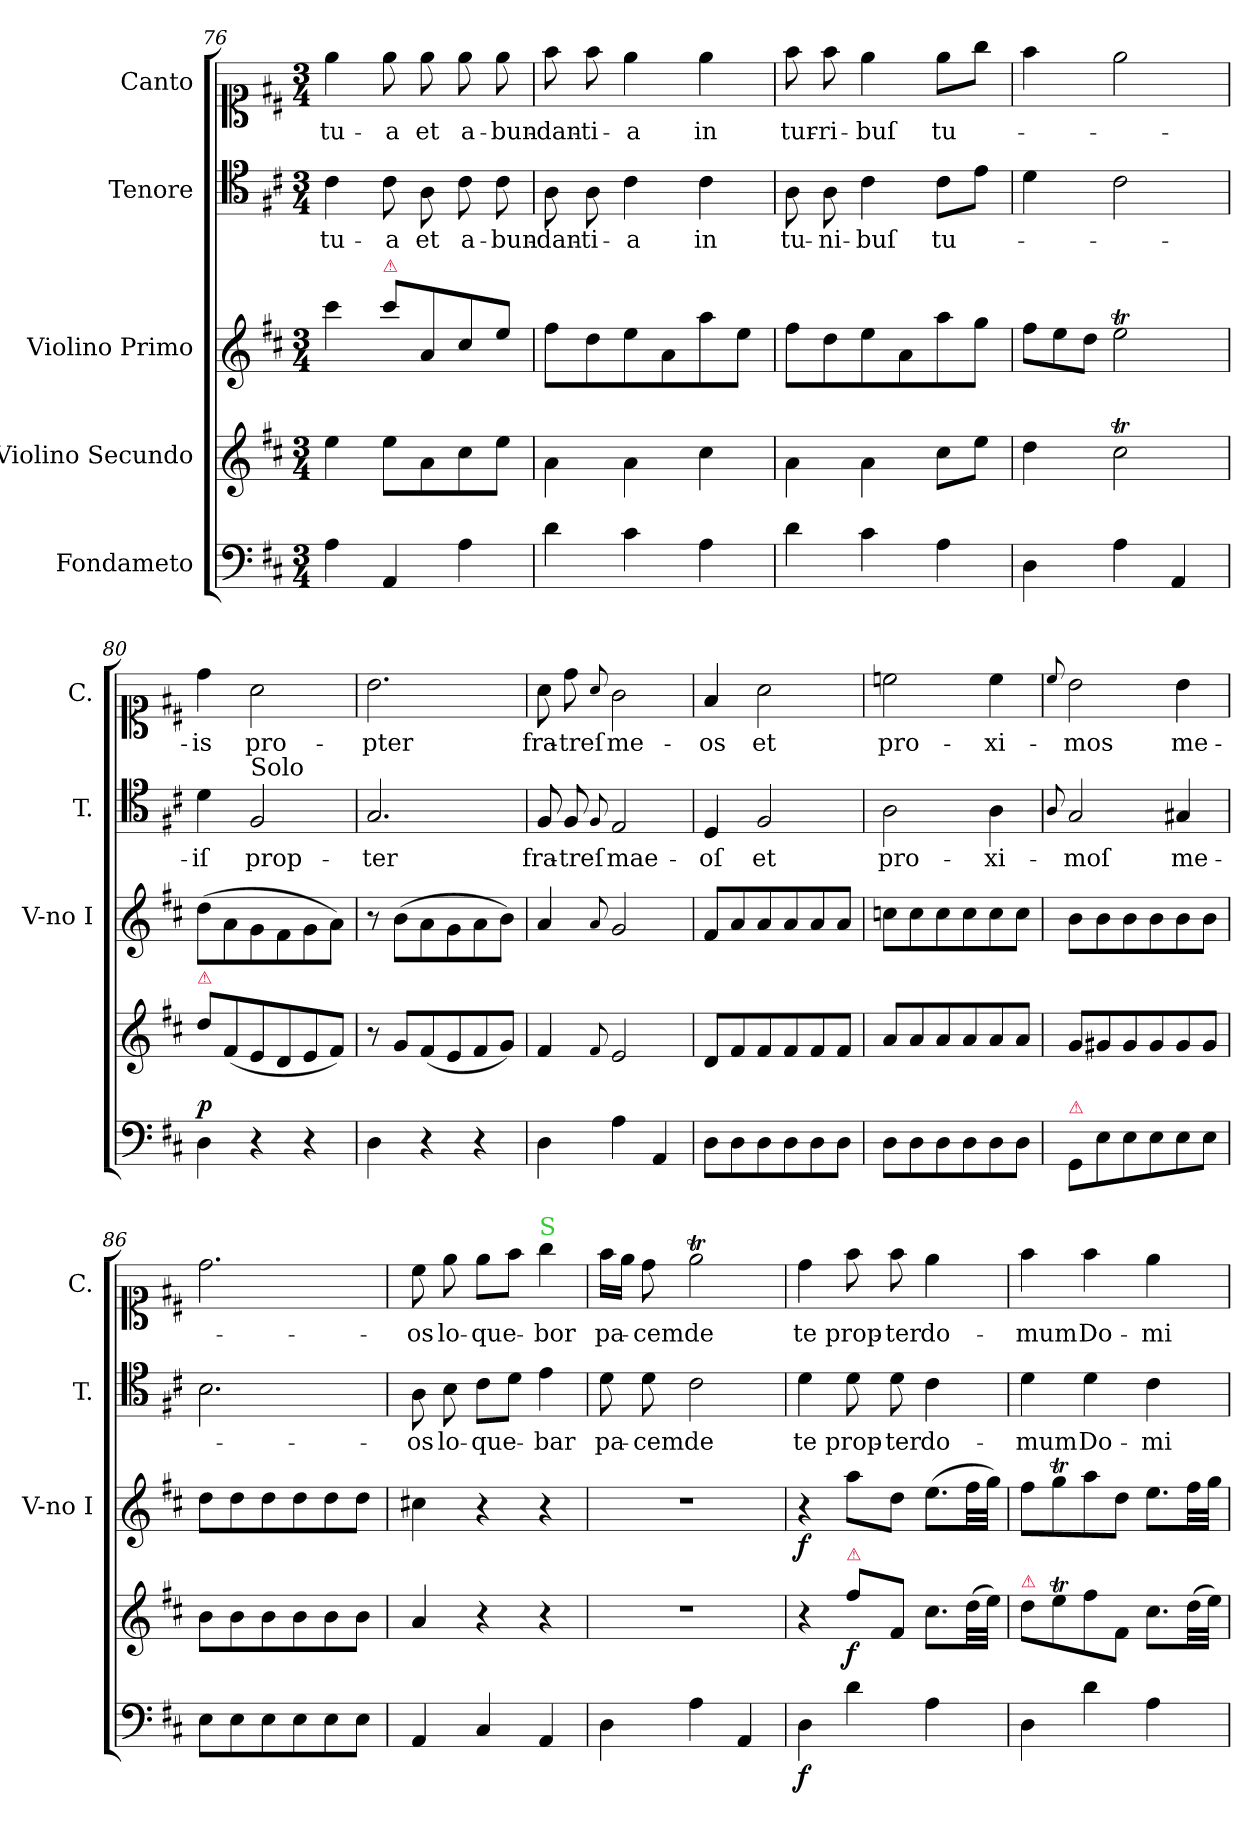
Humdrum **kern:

**kern	**dynam	**kern	**dynam	**kern	**dynam	**kern	**text	**kern	**text
*part5	*part5	*part4	*part4	*part3	*part3	*part2	*part2	*part1	*part1
*staff5	*staff5	*staff4	*staff4	*staff3	*staff3	*staff2	*staff2	*staff1	*staff1
*I"Fondameto	*	*I"Violino Secundo	*	*I"Violino Primo	*	*I"Tenore	*	*I"Canto	*
*	*	*	*	*I'V-no I	*	*I'T.	*	*I'C.	*
*clefF4	*	*clefG2	*	*clefG2	*	*clefC4	*	*clefC1	*
*k[f#c#]	*	*k[f#c#]	*	*k[f#c#]	*	*k[f#c#]	*	*k[f#c#]	*
*D:	*	*D:	*	*D:	*	*D:	*	*D:	*
*M3/4	*	*M3/4	*	*M3/4	*	*M3/4	*	*M3/4	*
=76	=76	=76	=76	=76	=76	=76	=76	=76	=76
4A\	.	4ee\	.	4ccc#\	.	4c#\	tu-	4ee\	tu-
!	!	!	!	!LO:TX:a:color=crimson:t=⚠	!	!	!	!	!
4AA/	.	8ee\L	.	8ccc#\L	.	8c#\	-a	8ee\	-a
.	.	8a\	.	8a/	.	8A\	et	8ee\	et
4A\	.	8cc#\	.	8cc#/	.	8c#\	a-	8ee\	a-
.	.	8ee\J	.	8ee/J	.	8c#\	-bun-	8ee\	-bun-
=77	=77	=77	=77	=77	=77	=77	=77	=77	=77
4d\	.	4a\	.	8ff#\L	.	8A\	-dan-	8ff#\	-dan-
.	.	.	.	8dd\	.	8A\	-ti-	8ff#\	-ti-
4c#\	.	4a\	.	8ee\	.	4c#\	-a	4ee\	-a
.	.	.	.	8a\	.	.	.	.	.
4A\	.	4cc#\	.	8aa\	.	4c#\	in	4ee\	in
.	.	.	.	8ee\J	.	.	.	.	.
=78	=78	=78	=78	=78	=78	=78	=78	=78	=78
4d\	.	4a\	.	8ff#\L	.	8A\	tu-	8ff#\	tur-
.	.	.	.	8dd\	.	8A\	-ni-	8ff#\	-ri-
4c#\	.	4a\	.	8ee\	.	4c#\	-buſ	4ee\	-buſ
.	.	.	.	8a\	.	.	.	.	.
4A\	.	8cc#\L	.	8aa\	.	8c#\L	tu-	8ee\L	tu-
.	.	8ee\J	.	8gg\J	.	8e\J	.	8gg\J	.
=79	=79	=79	=79	=79	=79	=79	=79	=79	=79
*	*	*	*	*Xtuplet	*	*	*	*	*
4D\	.	4dd\	.	12ff#\L	.	4d\	.	4ff#\	.
.	.	.	.	12ee\	.	.	.	.	.
.	.	.	.	12dd\J	.	.	.	.	.
4A\	.	2cc#t\	.	2eeT\	.	2c#\	.	2ee\	.
4AA/	.	.	.	.	.	.	.	.	.
=80	=80	=80	=80	=80	=80	=80	=80	=80	=80
!	!	!LO:TX:a:color=crimson:t=⚠	!	!	!	!	!	!	!
!	!LO:DY:a	!	!	!	!	!	!	!	!
4D\	p	8dd\L	.	(8dd\L	.	4d\	-iſ	4dd\	-is
.	.	(8f#/	.	8a\	.	.	.	.	.
!	!	!	!	!	!	!LO:TX:a:t=Solo	!	!	!
4r	.	8e/	.	8g\	.	2F#/	prop-	2a\	pro-
.	.	8d/	.	8f#\	.	.	.	.	.
4r	.	8e/	.	8g\	.	.	.	.	.
.	.	8f#/J)	.	8a\J)	.	.	.	.	.
=81	=81	=81	=81	=81	=81	=81	=81	=81	=81
4D\	.	8r	.	8r	.	2.G/	-ter	2.b\	-pter
.	.	8g/L	.	(8b\L	.	.	.	.	.
4r	.	(8f#/	.	8a\	.	.	.	.	.
.	.	8e/	.	8g\	.	.	.	.	.
4r	.	8f#/	.	8a\	.	.	.	.	.
.	.	8g/J)	.	8b\J)	.	.	.	.	.
=82	=82	=82	=82	=82	=82	=82	=82	=82	=82
4D\	.	4f#/	.	4a/	.	8F#/	fra-	8a\	fra-
.	.	.	.	.	.	8F#/	-treſ	8dd\	-treſ
.	.	8qqf#/	.	8qqa/	.	8qqF#/	.	8qqa/	.
4A\	.	2e/	.	2g/	.	2E/	mae-	2g\	me-
4AA/	.	.	.	.	.	.	.	.	.
=83	=83	=83	=83	=83	=83	=83	=83	=83	=83
8D\L	.	8d/L	.	8f#/L	.	4D/	-oſ	4f#/	-os
8D\	.	8f#/	.	8a/	.	.	.	.	.
8D\	.	8f#/	.	8a/	.	2F#/	et	2a\	et
8D\	.	8f#/	.	8a/	.	.	.	.	.
8D\	.	8f#/	.	8a/	.	.	.	.	.
8D\J	.	8f#/J	.	8a/J	.	.	.	.	.
=84	=84	=84	=84	=84	=84	=84	=84	=84	=84
8D\L	.	8a/L	.	8ccn\L	.	2A\	pro-	2ccn\	pro-
8D\	.	8a/	.	8cc\	.	.	.	.	.
8D\	.	8a/	.	8cc\	.	.	.	.	.
8D\	.	8a/	.	8cc\	.	.	.	.	.
8D\	.	8a/	.	8cc\	.	4A\	-xi-	4cc\	-xi-
8D\J	.	8a/J	.	8cc\J	.	.	.	.	.
=85	=85	=85	=85	=85	=85	=85	=85	=85	=85
.	.	.	.	.	.	8qqA/	.	8qqcc#/	.
!LO:TX:a:color=crimson:t=⚠	!	!	!	!	!	!	!	!	!
8GG/L	.	8g/L	.	8b\L	.	2G/	-moſ	2b\	-mos
8E\	.	8g#X/	.	8b\	.	.	.	.	.
8E\	.	8g#/	.	8b\	.	.	.	.	.
8E\	.	8g#/	.	8b\	.	.	.	.	.
8E\	.	8g#/	.	8b\	.	4G#X/	me-	4b\	me-
8E\J	.	8g#/J	.	8b\J	.	.	.	.	.
=86	=86	=86	=86	=86	=86	=86	=86	=86	=86
8E\L	.	8b\L	.	8dd\L	.	2.B\	.	2.dd\	.
8E\	.	8b\	.	8dd\	.	.	.	.	.
8E\	.	8b\	.	8dd\	.	.	.	.	.
8E\	.	8b\	.	8dd\	.	.	.	.	.
8E\	.	8b\	.	8dd\	.	.	.	.	.
8E\J	.	8b\J	.	8dd\J	.	.	.	.	.
=87	=87	=87	=87	=87	=87	=87	=87	=87	=87
4AA/	.	4a/	.	4cc#X\	.	8A\	-os	8cc#\	-os
.	.	.	.	.	.	8B\	lo-	8ee\	lo-
4C#/	.	4r	.	4r	.	8c#\L	-que-	8ee\L	-que-
.	.	.	.	.	.	8d\J	.	8ff#\J	.
!	!	!	!	!	!	!	!	!LO:TX:a:color=limegreen:t=S	!
4AA/	.	4r	.	4r	.	4e\	-bar	4gg\	-bor
=88	=88	=88	=88	=88	=88	=88	=88	=88	=88
4D\	.	2.r	.	2.r	.	8d\	pa-	16ff#\LL	pa-
.	.	.	.	.	.	.	.	16ee\JJ	.
.	.	.	.	.	.	8d\	-cem	8dd\	-cem
4A\	.	.	.	.	.	2c#\	de	2eeT\	de
4AA/	.	.	.	.	.	.	.	.	.
=89	=89	=89	=89	=89	=89	=89	=89	=89	=89
4D\	f	4r	.	4r	f	4d\	te	4dd\	te
!	!	!LO:TX:a:color=crimson:t=⚠	!	!	!	!	!	!	!
4d\	.	8ff#\L	f	8aa\L	.	8d\	prop-	8ff#\	prop-
.	.	8f#/J	.	8dd\J	.	8d\	-ter	8ff#\	-ter
4A\	.	8.cc#\L	.	(8.ee\L	.	4c#\	do-	4ee\	do-
.	.	(32dd\LL	.	32ff#\LL	.	.	.	.	.
.	.	32ee\JJJ)	.	32gg\JJJ)	.	.	.	.	.
=90	=90	=90	=90	=90	=90	=90	=90	=90	=90
!	!	!LO:TX:a:color=crimson:t=⚠	!	!	!	!	!	!	!
4D\	.	8dd\L	.	8ff#\L	.	4d\	-mum	4ff#\	-mum
.	.	8eeT\	.	8ggT\	.	.	.	.	.
4d\	.	8ff#\	.	8aa\	.	4d\	Do-	4ff#\	Do-
.	.	8f#/J	.	8dd\J	.	.	.	.	.
4A\	.	8.cc#\L	.	8.ee\L	.	4c#\	-mi-	4ee\	-mi-
.	.	(32dd\LL	.	32ff#\LL	.	.	.	.	.
.	.	32ee\JJJ)	.	32gg\JJJ	.	.	.	.	.
=	=	=	=	=	=	=	=	=	=
*-	*-	*-	*-	*-	*-	*-	*-	*-	*-
